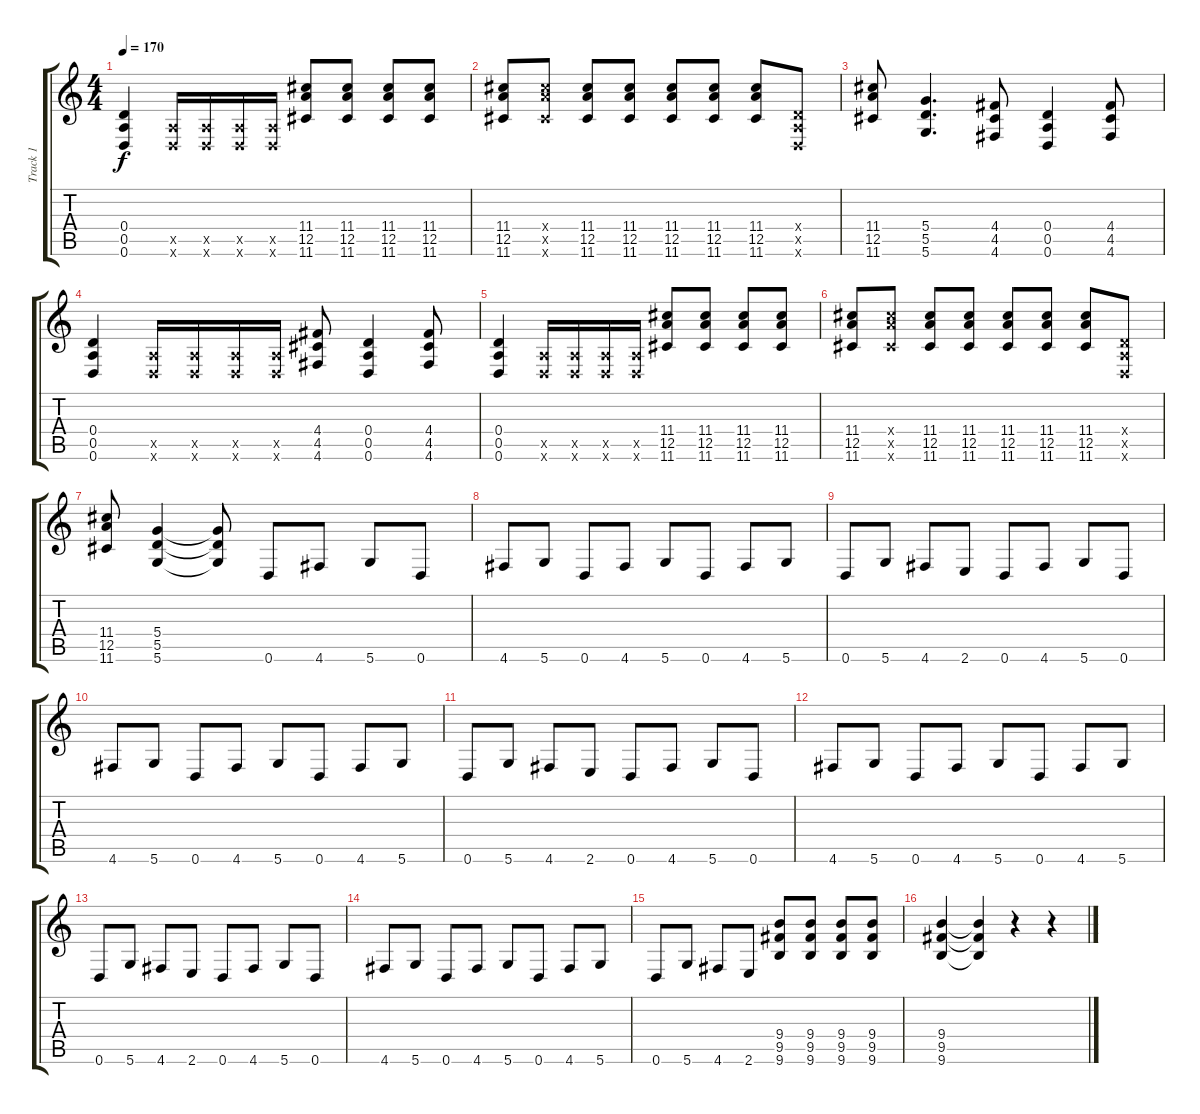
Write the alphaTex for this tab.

\track ("Track 1" "Track 1") {instrument acousticguitarsteel}
\staff {score tabs}
\tuning (E4 B3 G3 D3 A2 D2) {hide}
\ts (4 4)
\tempo 170
\clef g2
\ks c
(0.4 0.5 0.6).4{dy f} (0.5{x} 0.6{x}).16 (0.5{x} 0.6{x}).16 (0.5{x} 0.6{x}).16 (0.5{x} 0.6{x}).16 (11.4 12.5 11.6).8 (11.4 12.5 11.6).8 (11.4 12.5 11.6).8 (11.4 12.5 11.6).8 |
(11.4 12.5 11.6).8 (11.4{x} 12.5{x} 11.6{x}).8 (11.4 12.5 11.6).8 (11.4 12.5 11.6).8 (11.4 12.5 11.6).8 (11.4 12.5 11.6).8 (11.4 12.5 11.6).8 (0.4{x} 0.5{x} 0.6{x}).8 |
(11.4 12.5 11.6).8 (5.4 5.5 5.6).4{d} (4.4 4.5 4.6).8 (0.4 0.5 0.6).4 (4.4 4.5 4.6).8 |
(0.4 0.5 0.6).4 (0.5{x} 0.6{x}).16 (0.5{x} 0.6{x}).16 (0.5{x} 0.6{x}).16 (0.5{x} 0.6{x}).16 (4.4 4.5 4.6).8 (0.4 0.5 0.6).4 (4.4 4.5 4.6).8 |
(0.4 0.5 0.6).4 (0.5{x} 0.6{x}).16 (0.5{x} 0.6{x}).16 (0.5{x} 0.6{x}).16 (0.5{x} 0.6{x}).16 (11.4 12.5 11.6).8 (11.4 12.5 11.6).8 (11.4 12.5 11.6).8 (11.4 12.5 11.6).8 |
(11.4 12.5 11.6).8 (11.4{x} 12.5{x} 11.6{x}).8 (11.4 12.5 11.6).8 (11.4 12.5 11.6).8 (11.4 12.5 11.6).8 (11.4 12.5 11.6).8 (11.4 12.5 11.6).8 (0.4{x} 0.5{x} 0.6{x}).8 |
(11.4 12.5 11.6).8 (5.4 5.5 5.6).4 (5.4{t} 5.5{t} 5.6{t}).8 0.6.8 4.6.8 5.6.8 0.6.8 |
4.6.8 5.6.8 0.6.8 4.6.8 5.6.8 0.6.8 4.6.8 5.6.8 |
0.6.8 5.6.8 4.6.8 2.6.8 0.6.8 4.6.8 5.6.8 0.6.8 |
4.6.8 5.6.8 0.6.8 4.6.8 5.6.8 0.6.8 4.6.8 5.6.8 |
0.6.8 5.6.8 4.6.8 2.6.8 0.6.8 4.6.8 5.6.8 0.6.8 |
4.6.8 5.6.8 0.6.8 4.6.8 5.6.8 0.6.8 4.6.8 5.6.8 |
0.6.8 5.6.8 4.6.8 2.6.8 0.6.8 4.6.8 5.6.8 0.6.8 |
4.6.8 5.6.8 0.6.8 4.6.8 5.6.8 0.6.8 4.6.8 5.6.8 |
0.6.8 5.6.8 4.6.8 2.6.8 (9.4 9.5 9.6).8 (9.4 9.5 9.6).8 (9.4 9.5 9.6).8 (9.4 9.5 9.6).8 |
(9.4 9.5 9.6).4 (9.4{t} 9.5{t} 9.6{t}).4 r.4 r.4
